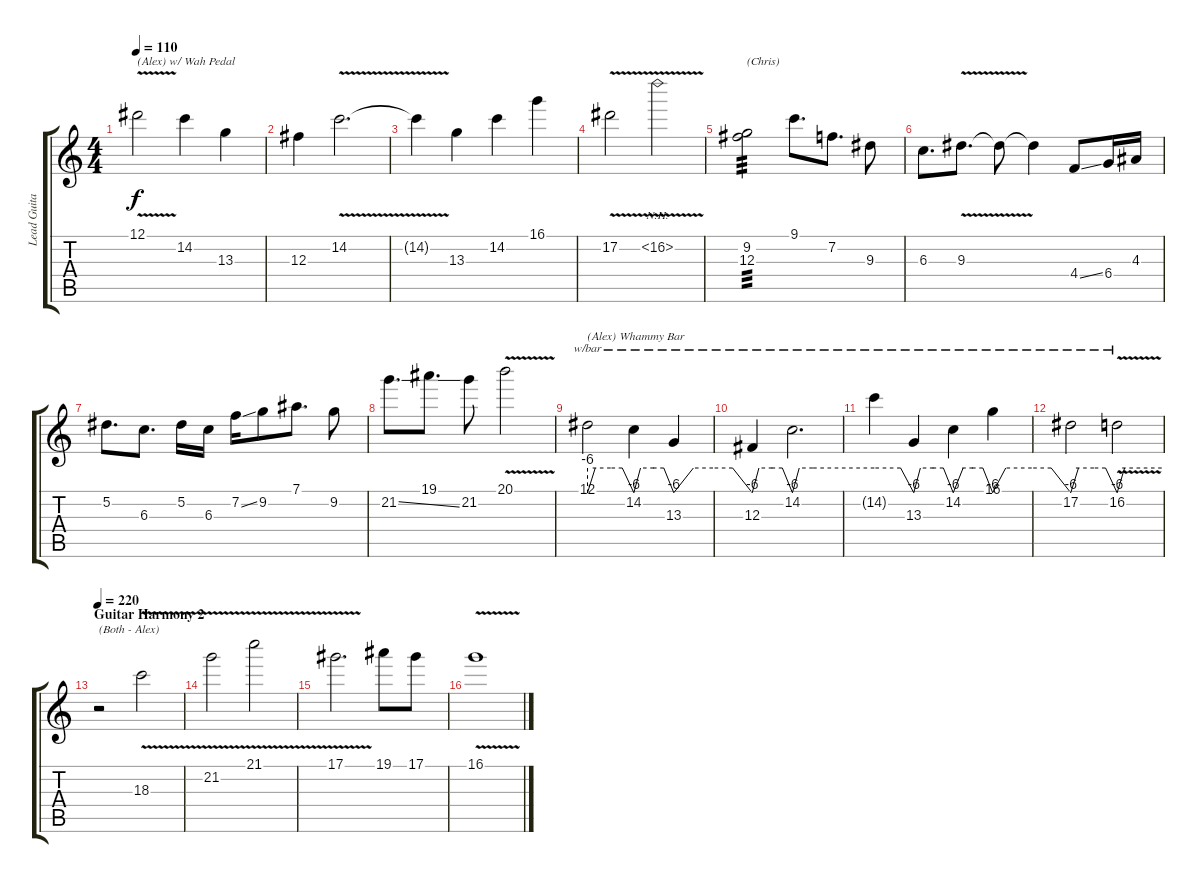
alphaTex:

\track ("Lead Guitar 1" "Lead Guita") {instrument distortionguitar}
\staff {score tabs}
\tuning (Eb4 Bb3 Gb3 Db3 Ab2 Eb2) {hide}
\ts (4 4)
\tempo 110
\clef g2
\ks c
12.1{v}.2{txt "(Alex) w/ Wah Pedal" dy f} 14.2.4 13.3.4 |
12.3.4 14.2{v}.2{d} |
14.2{t}.4 13.3.4 14.2.4 16.1.4 |
17.2{v}.2 16.2{nh v}.2 |
(9.2 12.3).2{txt "(Chris)" tp 3} 9.1.8{d} 7.2.8{d} 9.3.8 |
6.3.8{d} 9.3{v}.8{d} 9.3{t}.8 9.3{t}.4 4.4{ss}.8 6.4.16 4.3.16 |
5.2.8{d} 6.3.8{d} 5.2.16 6.3.16 7.2{ss}.16 9.2.8 7.1.8{d} 9.2.8 |
21.2{ss}.8{d} 19.1.8{d} 21.2.8 20.1{v}.2 |
12.1.2{tbe (custom default 0 -24 10 0 30 0 45 0 60 -24) txt "(Alex) Whammy Bar"} 14.2.4{tbe (custom default 0 -24 10 0 30 0 45 0 60 -24)} 13.3.4{tbe (custom default 0 -24 15 0 30 0 45 0 60 -24)} |
12.3.4{tbe (custom default 0 -24 10 0 30 0 45 0 60 -24)} 14.2.2{d tbe (custom default 0 -24 5 0 15 0 60 0)} |
14.2{t}.4{tbe (custom default 0 0 40 0 60 -24)} 13.3.4{tbe (custom default 0 -24 10 0 30 0 45 0 60 -24)} 14.2.4{tbe (custom default 0 -24 15 0 30 0 45 0 60 -24)} 16.1.4{tbe (custom default 0 -24 10 0 30 0 45 0 60 -24)} |
17.2.2{tbe (custom default 0 -24 10 0 30 0 45 0 60 -24)} 16.2{v}.2{tbe (custom default 0 -24 10 0 60 0)} |
\section ("" "Guitar Harmony 2")
\tempo 220
r.2{txt "(Both - Alex)"} 18.3{v}.2 |
21.2{v}.2 21.1{v}.2 |
17.1{v}.2{d} 19.1.8 17.1.8 |
16.1{v}.1
